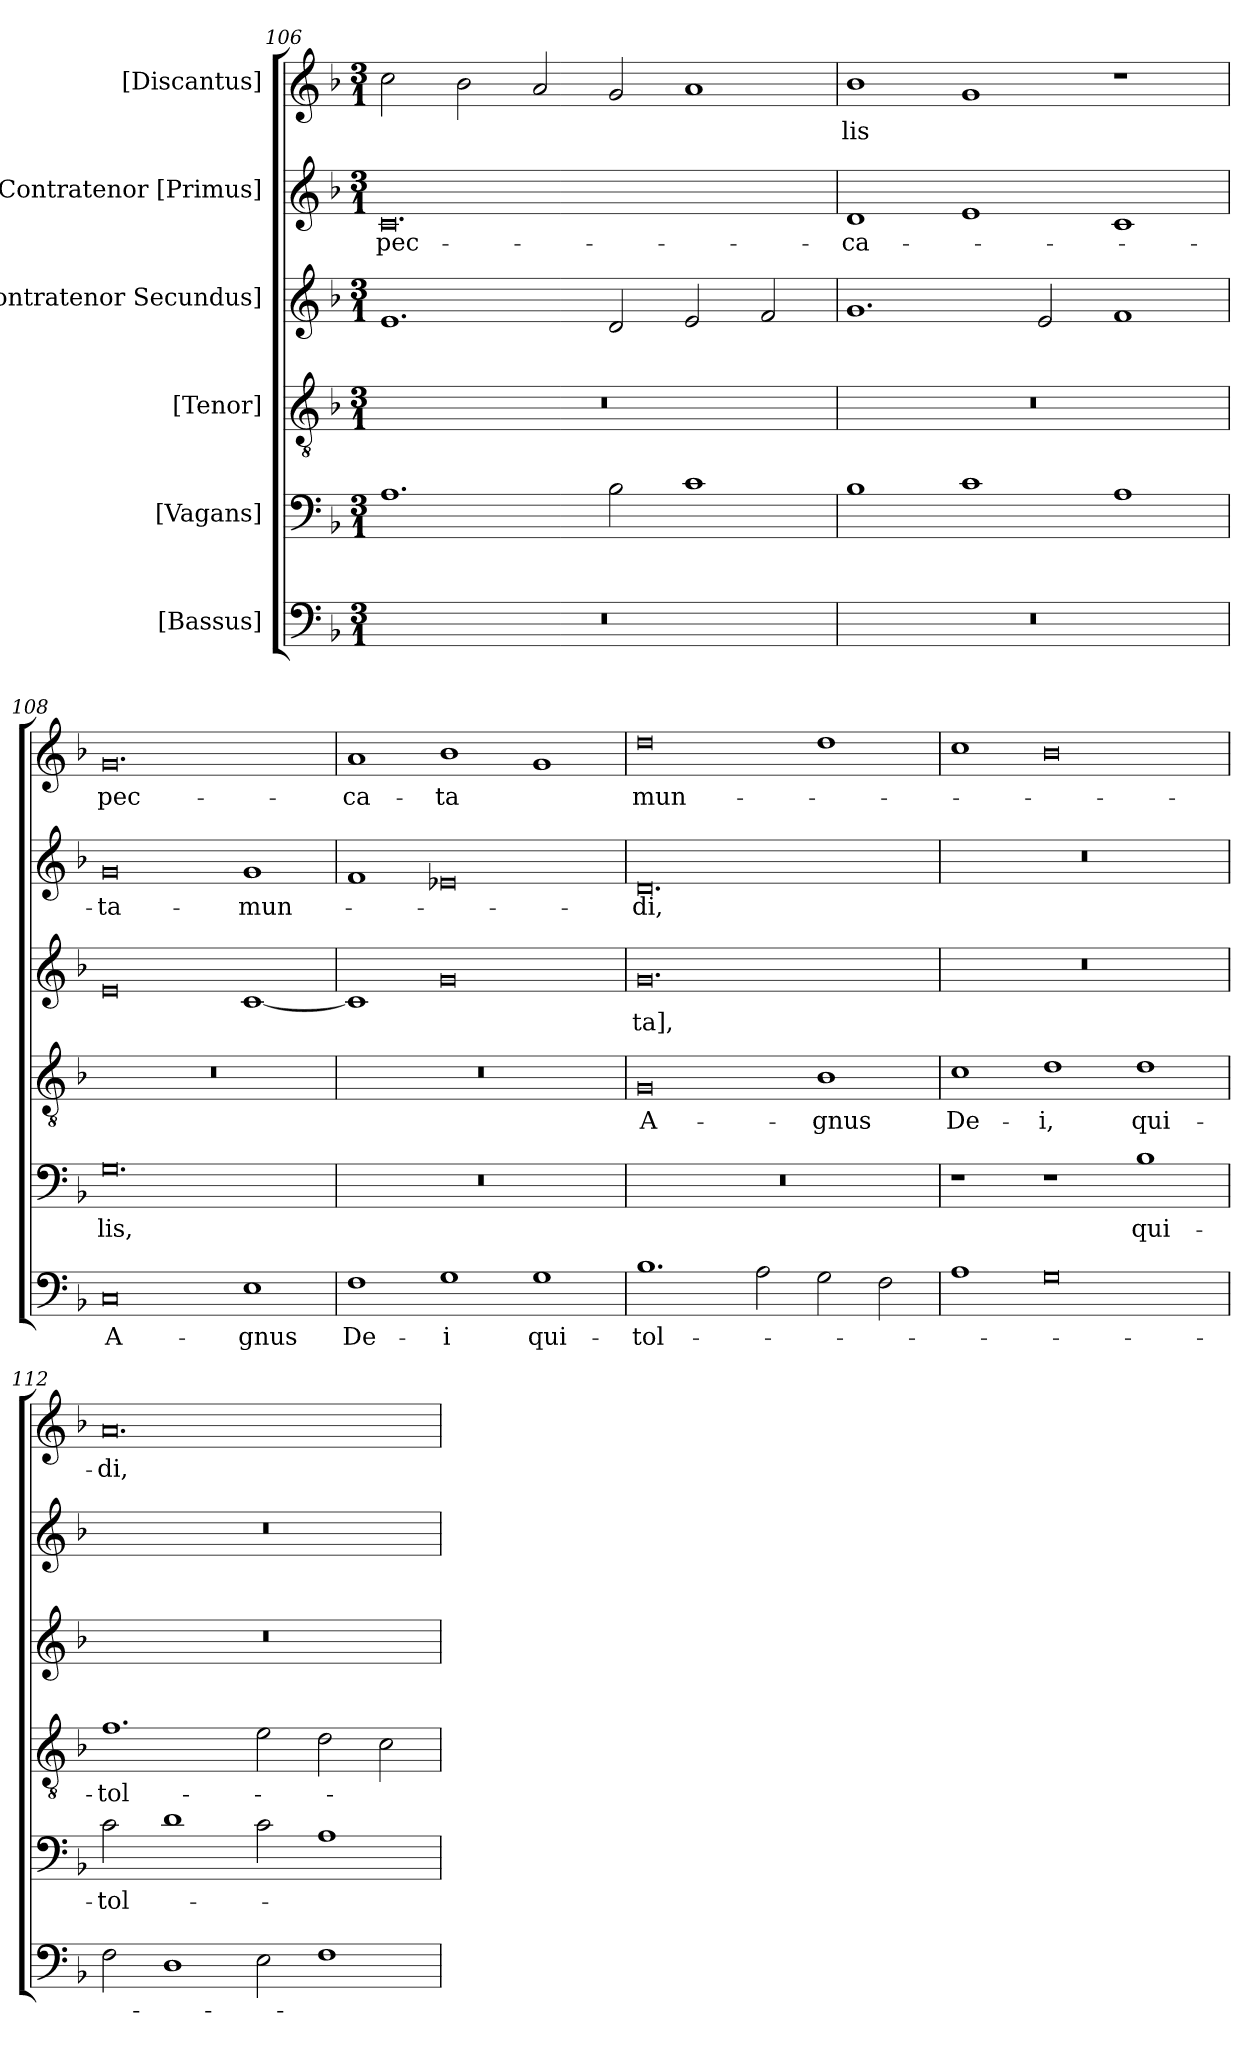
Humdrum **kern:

**kern	**text	**kern	**text	**kern	**text	**kern	**text	**kern	**text	**kern	**text
*part6	*part6	*part5	*part5	*part4	*part4	*part3	*part3	*part2	*part2	*part1	*part1
*staff6	*staff6	*staff5	*staff5	*staff4	*staff4	*staff3	*staff3	*staff2	*staff2	*staff1	*staff1
*I"[Bassus]	*	*I"[Vagans]	*	*I"[Tenor]	*	*I"[Contratenor Secundus]	*	*I"Contratenor [Primus]	*	*I"[Discantus]	*
*clefF4	*	*clefF4	*	*clefGv2	*	*clefG2	*	*clefG2	*	*clefG2	*
*k[b-]	*	*k[b-]	*	*k[b-]	*	*k[b-]	*	*k[b-]	*	*k[b-]	*
*M3/1	*	*M3/1	*	*M3/1	*	*M3/1	*	*M3/1	*	*M3/1	*
=106	=106	=106	=106	=106	=106	=106	=106	=106	=106	=106	=106
0.r	.	1.A\	.	0.r	.	1.e/	.	0.c/	pec-	2cc\	.
.	.	.	.	.	.	.	.	.	.	2b-\	.
.	.	.	.	.	.	.	.	.	.	2a/	.
.	.	2B-\	.	.	.	2d/	.	.	.	2g/	.
.	.	1c\	.	.	.	2e/	.	.	.	1a/	.
.	.	.	.	.	.	2f/	.	.	.	.	.
=107	=107	=107	=107	=107	=107	=107	=107	=107	=107	=107	=107
0.r	.	1B-\	.	0.r	.	1.g/	.	1d/	-ca-	1b-\	-lis
.	.	1c\	.	.	.	.	.	1e/	.	1g/	.
.	.	.	.	.	.	2e/	.	.	.	.	.
.	.	1A\	.	.	.	1f/	.	1c/	.	1r	.
=108	=108	=108	=108	=108	=108	=108	=108	=108	=108	=108	=108
0C/	A-	0.G\	-lis,	0.r	.	0e/	.	0g/	ta-	0.g/	pec-
1E\	-gnus	.	.	.	.	[1c/	.	1g/	mun-	.	.
=109	=109	=109	=109	=109	=109	=109	=109	=109	=109	=109	=109
1F\	De-	0.r	.	0.r	.	1c/]	.	1f/	.	1a/	-ca-
1G\	-i	.	.	.	.	0g/	.	0e-X/	.	1b-\	-ta
1G\	qui-	.	.	.	.	.	.	.	.	1g/	.
=110	=110	=110	=110	=110	=110	=110	=110	=110	=110	=110	=110
1.B-\	tol-	0.r	.	0G/	A-	0.g/	-ta],	0.d/	-di,	0dd\	mun-
2A\	.	.	.	.	.	.	.	.	.	.	.
2G\	.	.	.	1B-\	-gnus	.	.	.	.	1dd\	.
2F\	.	.	.	.	.	.	.	.	.	.	.
=111	=111	=111	=111	=111	=111	=111	=111	=111	=111	=111	=111
1A\	.	1r	.	1c\	De-	0.r	.	0.r	.	1cc\	.
0G\	.	1r	.	1d\	-i,	.	.	.	.	0b-\	.
.	.	1B-\	qui-	1d\	qui-	.	.	.	.	.	.
=112	=112	=112	=112	=112	=112	=112	=112	=112	=112	=112	=112
2F\	.	2c\	tol-	1.f\	tol-	0.r	.	0.r	.	0.a/	-di,
1D\	.	1d\	.	.	.	.	.	.	.	.	.
2E\	.	2c\	.	2e\	.	.	.	.	.	.	.
1F\	.	1A\	.	2d\	.	.	.	.	.	.	.
.	.	.	.	2c\	.	.	.	.	.	.	.
=	=	=	=	=	=	=	=	=	=	=	=
*-	*-	*-	*-	*-	*-	*-	*-	*-	*-	*-	*-
